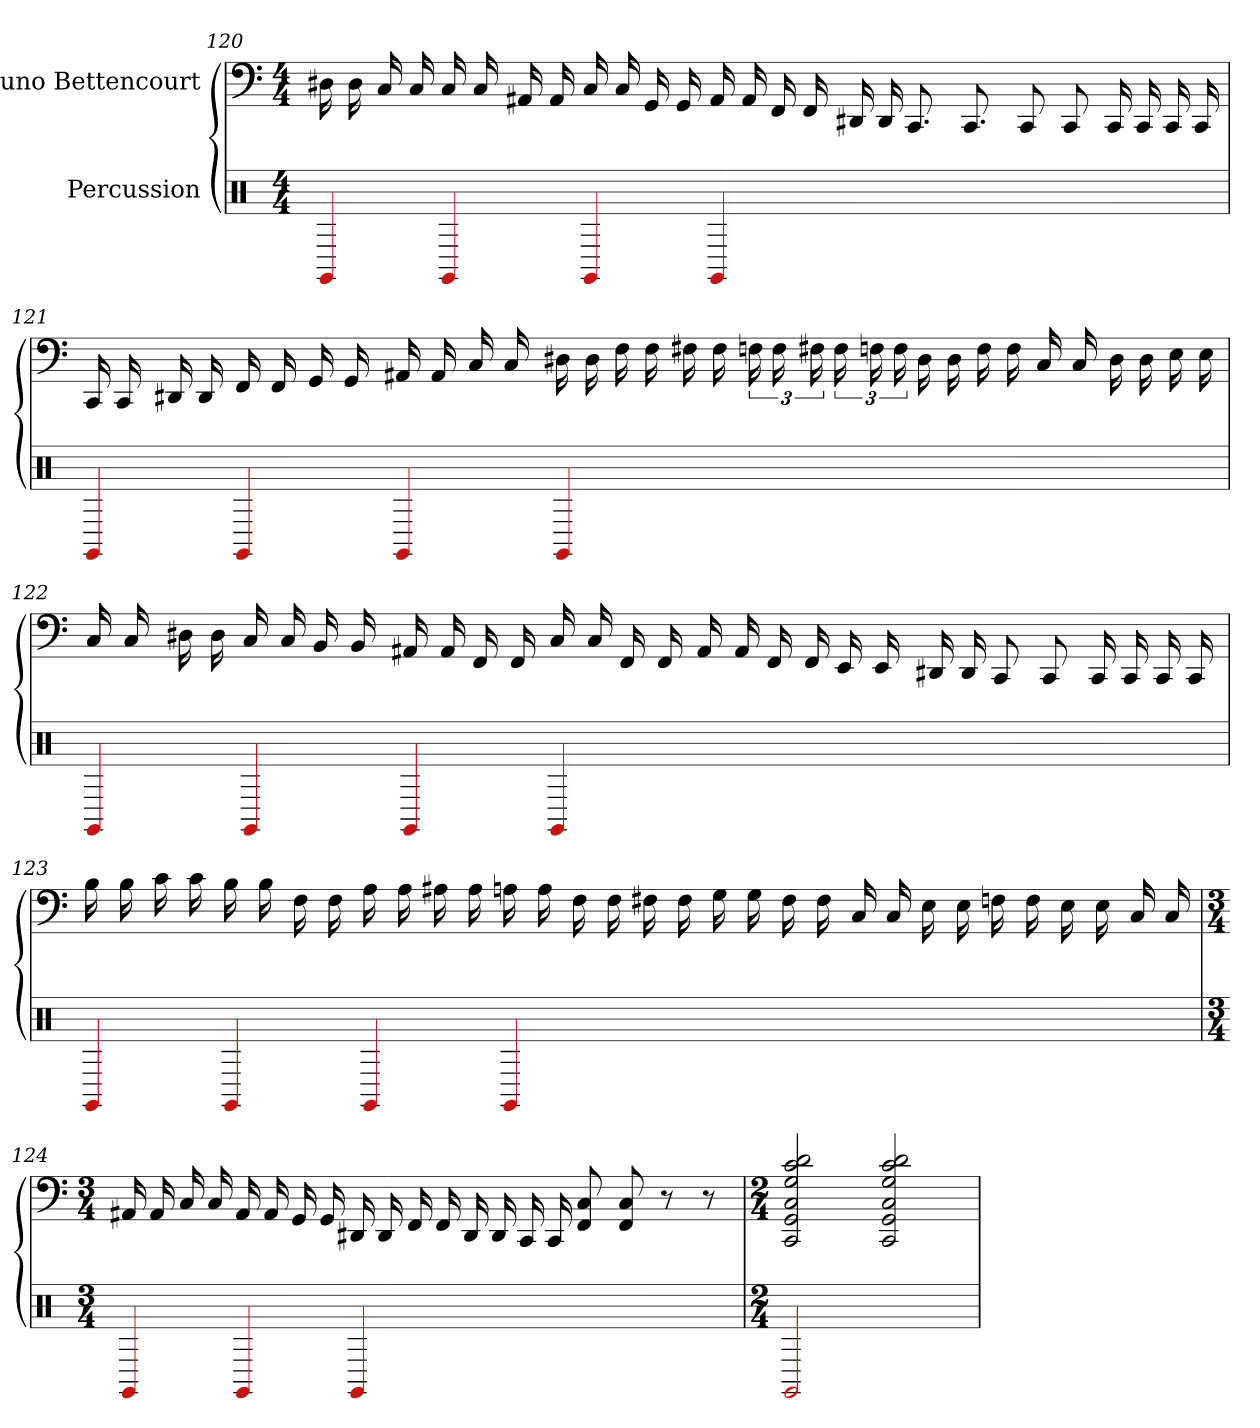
**kern	**kern
*part2	*part1
*staff2	*staff1
*I"Percussion	*I"Nuno Bettencourt
*clefX	*
*k[]	*k[]
*M4/4	*M4/4
=120	=120
4GG#	16D#
.	16D#
.	16C
.	16C
4GG#	16C
.	16C
.	16AA#
.	16AA#
4GG#	16C
.	16C
.	16GG
.	16GG
4GG#	16AA#
.	16AA#
.	16FF
.	16FF
1ryy	16DD#
.	16DD#
.	8.CC
.	8.CC
.	8CC
.	8CC
.	16CC
.	16CC
.	16CC
.	16CC
=121	=121
4GG#	16CC
.	16CC
.	16DD#
.	16DD#
4GG#	16FF
.	16FF
.	16GG
.	16GG
4GG#	16AA#
.	16AA#
.	16C
.	16C
4GG#	16D#
.	16D#
.	16F
.	16F
1ryy	16F#
.	16F#
.	24F
.	24F
.	24F#
.	24F#
.	24F
.	24F
.	16D#
.	16D#
.	16F
.	16F
.	16C
.	16C
.	16D#
.	16D#
.	16E
.	16E
=122	=122
4GG#	16C
.	16C
.	16D#
.	16D#
4GG#	16C
.	16C
.	16BB
.	16BB
4GG#	16AA#
.	16AA#
.	16FF
.	16FF
4GG#	16C
.	16C
.	16FF
.	16FF
1ryy	16AA#
.	16AA#
.	16FF
.	16FF
.	16EE
.	16EE
.	16DD#
.	16DD#
.	8CC
.	8CC
.	16CC
.	16CC
.	16CC
.	16CC
=123	=123
4GG#	16B
.	16B
.	16c
.	16c
4GG#	16B
.	16B
.	16F
.	16F
4GG#	16A
.	16A
.	16A#
.	16A#
4GG#	16A
.	16A
.	16F
.	16F
1ryy	16F#
.	16F#
.	16G
.	16G
.	16F#
.	16F#
.	16C
.	16C
.	16E
.	16E
.	16F
.	16F
.	16E
.	16E
.	16C
.	16C
=124	=124
*M3/4	*M3/4
4GG#	16AA#
.	16AA#
.	16C
.	16C
4GG#	16AA#
.	16AA#
.	16GG
.	16GG
4GG#	16DD#
.	16DD#
.	16FF
.	16FF
2.ryy	16DD#
.	16DD#
.	16CC
.	16CC
.	8C 8FF
.	8C 8FF
.	8r
.	8r
=125	=125
*M2/4	*M2/4
2GG#	2d 2c 2G 2C 2GG 2CC
2ryy	2d 2c 2G 2C 2GG 2CC
=	=
*-	*-
